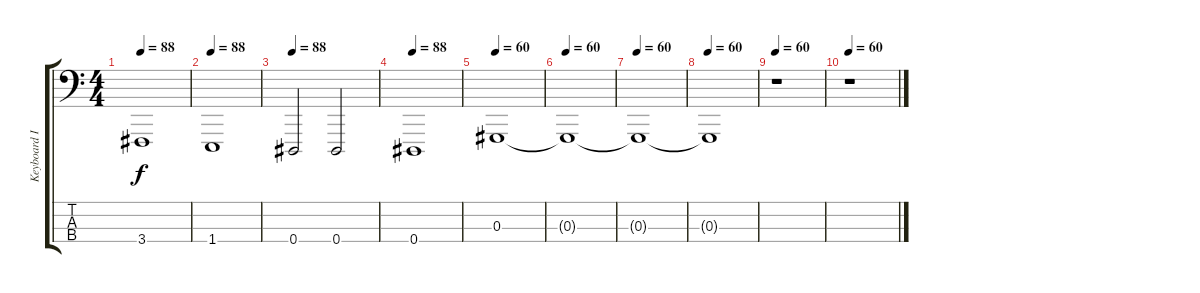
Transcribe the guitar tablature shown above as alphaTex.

\track ("Keyboard II" "Keyboard I") {instrument pad2warm}
\staff {score tabs}
\tuning (Gb2 Db2 Ab1 Eb1) {hide}
\ts (4 4)
\tempo 88
\clef f4
\ks c
3.4.1{dy f} |
\tempo 88
1.4.1 |
\tempo 88
0.4.2 0.4.2 |
\tempo 88
0.4.1 |
\tempo 60
0.3.1 |
\tempo 60
0.3{t}.1 |
\tempo 60
0.3{t}.1 |
\tempo 60
0.3{t}.1 |
\tempo 60
r.1 |
\tempo 60
r.1
